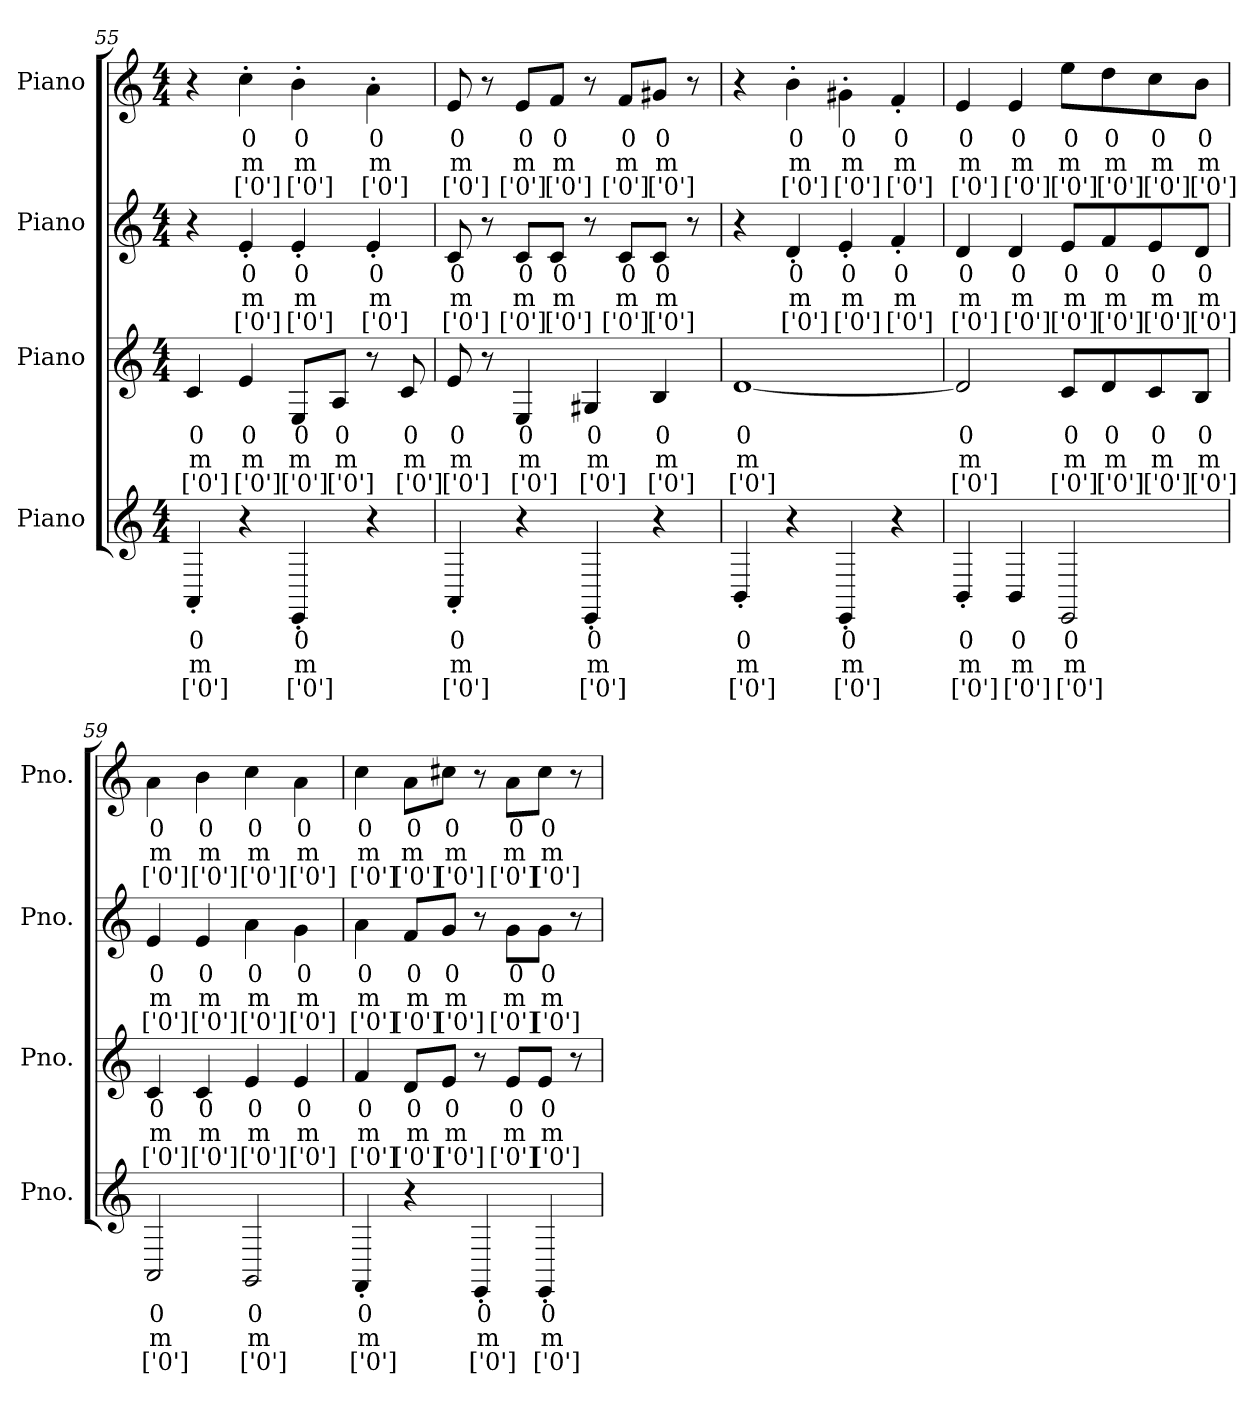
**kern	**text	**text	**text	**kern	**text	**text	**text	**kern	**text	**text	**text	**kern	**text	**text	**text
*part4	*part4	*part4	*part4	*part3	*part3	*part3	*part3	*part2	*part2	*part2	*part2	*part1	*part1	*part1	*part1
*staff4	*staff4	*staff4	*staff4	*staff3	*staff3	*staff3	*staff3	*staff2	*staff2	*staff2	*staff2	*staff1	*staff1	*staff1	*staff1
*I"Piano	*	*	*	*I"Piano	*	*	*	*I"Piano	*	*	*	*I"Piano	*	*	*
*I'Pno.	*	*	*	*I'Pno.	*	*	*	*I'Pno.	*	*	*	*I'Pno.	*	*	*
!!LO:PB:g=z
*clefG2	*	*	*	*clefG2	*	*	*	*clefG2	*	*	*	*clefG2	*	*	*
*k[]	*	*	*	*k[]	*	*	*	*k[]	*	*	*	*k[]	*	*	*
*M4/4	*	*	*	*M4/4	*	*	*	*M4/4	*	*	*	*M4/4	*	*	*
=55	=55	=55	=55	=55	=55	=55	=55	=55	=55	=55	=55	=55	=55	=55	=55
4AA'i/	0	m	['0']	4cj/	0	m	['0']	4r	.	.	.	4r	.	.	.
4r	.	.	.	4ej/	0	m	['0']	4e'Z/	0	m	['0']	4cc'V\	0	m	['0']
4EE'i/	0	m	['0']	8Ej/L	0	m	['0']	4e'Z/	0	m	['0']	4b'V\	0	m	['0']
.	.	.	.	8Aj/J	0	m	['0']	.	.	.	.	.	.	.	.
4r	.	.	.	8r	.	.	.	4e'Z/	0	m	['0']	4a'V\	0	m	['0']
.	.	.	.	8cj/	0	m	['0']	.	.	.	.	.	.	.	.
=56	=56	=56	=56	=56	=56	=56	=56	=56	=56	=56	=56	=56	=56	=56	=56
4AA'i/	0	m	['0']	8ej/	0	m	['0']	8cZ/	0	m	['0']	8eV/	0	m	['0']
.	.	.	.	8r	.	.	.	8r	.	.	.	8r	.	.	.
4r	.	.	.	4Ej/	0	m	['0']	8cZ/L	0	m	['0']	8eV/L	0	m	['0']
.	.	.	.	.	.	.	.	8cZ/J	0	m	['0']	8fV/J	0	m	['0']
4EE'i/	0	m	['0']	4G#Xj/	0	m	['0']	8r	.	.	.	8r	.	.	.
.	.	.	.	.	.	.	.	8cZ/L	0	m	['0']	8fV/L	0	m	['0']
4r	.	.	.	4Bj/	0	m	['0']	8cZ/J	0	m	['0']	8g#XV/J	0	m	['0']
.	.	.	.	.	.	.	.	8r	.	.	.	8r	.	.	.
=57	=57	=57	=57	=57	=57	=57	=57	=57	=57	=57	=57	=57	=57	=57	=57
4BB'i/	0	m	['0']	[1dj	0	m	['0']	4r	.	.	.	4r	.	.	.
4r	.	.	.	.	.	.	.	4d'Z/	0	m	['0']	4b'V\	0	m	['0']
4EE'i/	0	m	['0']	.	.	.	.	4e'Z/	0	m	['0']	4g#X'V\	0	m	['0']
4r	.	.	.	.	.	.	.	4f'Z/	0	m	['0']	4f'V/	0	m	['0']
=58	=58	=58	=58	=58	=58	=58	=58	=58	=58	=58	=58	=58	=58	=58	=58
4BB'i/	0	m	['0']	2dj/]	0	m	['0']	4dZ/	0	m	['0']	4eV/	0	m	['0']
4BBi/	0	m	['0']	.	.	.	.	4dZ/	0	m	['0']	4eV/	0	m	['0']
2EEi/	0	m	['0']	8cj/L	0	m	['0']	8eZ/L	0	m	['0']	8eeV\L	0	m	['0']
.	.	.	.	8dj/	0	m	['0']	8fZ/	0	m	['0']	8ddV\	0	m	['0']
.	.	.	.	8cj/	0	m	['0']	8eZ/	0	m	['0']	8ccV\	0	m	['0']
.	.	.	.	8Bj/J	0	m	['0']	8dZ/J	0	m	['0']	8bV\J	0	m	['0']
=59	=59	=59	=59	=59	=59	=59	=59	=59	=59	=59	=59	=59	=59	=59	=59
2AAi/	0	m	['0']	4cj/	0	m	['0']	4eZ/	0	m	['0']	4aV\	0	m	['0']
.	.	.	.	4cj/	0	m	['0']	4eZ/	0	m	['0']	4bV\	0	m	['0']
2GGi/	0	m	['0']	4ej/	0	m	['0']	4aZ\	0	m	['0']	4ccV\	0	m	['0']
.	.	.	.	4ej/	0	m	['0']	4gZ\	0	m	['0']	4aV\	0	m	['0']
!!LO:LB:g=z
=60	=60	=60	=60	=60	=60	=60	=60	=60	=60	=60	=60	=60	=60	=60	=60
4FF'i/	0	m	['0']	4fj/	0	m	['0']	4aZ\	0	m	['0']	4ccV\	0	m	['0']
4r	.	.	.	8dj/L	0	m	['0']	8fZ/L	0	m	['0']	8aV\L	0	m	['0']
.	.	.	.	8ej/J	0	m	['0']	8gZ/J	0	m	['0']	8cc#XV\J	0	m	['0']
4EE'i/	0	m	['0']	8r	.	.	.	8r	.	.	.	8r	.	.	.
.	.	.	.	8ej/L	0	m	['0']	8gZ\L	0	m	['0']	8aV\L	0	m	['0']
4EE'i/	0	m	['0']	8ej/J	0	m	['0']	8gZ\J	0	m	['0']	8cc#V\J	0	m	['0']
.	.	.	.	8r	.	.	.	8r	.	.	.	8r	.	.	.
=	=	=	=	=	=	=	=	=	=	=	=	=	=	=	=
*-	*-	*-	*-	*-	*-	*-	*-	*-	*-	*-	*-	*-	*-	*-	*-
